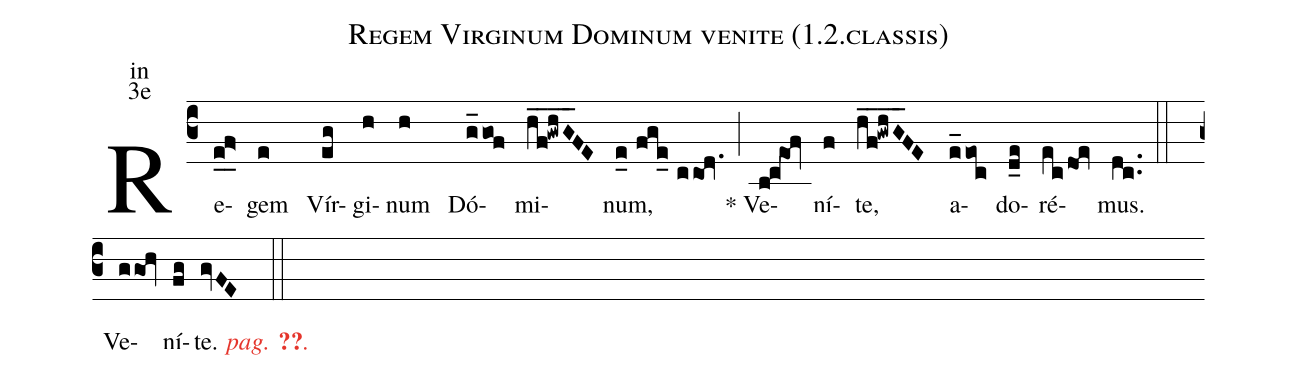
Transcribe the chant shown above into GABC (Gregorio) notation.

name:Regem Virginum Dominum venite (1.2.classis);
office-part:in;
mode:3e;
%%
(c3) Re(e_0!f>_0)gem(e) Vír(eg)gi(h)num(h) Dó(g_gof)mi(hf__!gwhG__FE)num,(e_0//fge_//ccod.)
(;) <sp>*</sp> Ve(b!c@eof)ní(f)te,(hf__!gwhG__FE) a(e_eoc)do(d_e)ré(ec/doe)mus.(dc..) (::)
<nlba>Ve(g/goh)ní(fg)t{e}. <c><i>pag. <v>\pageref{M-ORIP3e}</v>.</i></c></nlba>(gvFE ::)
